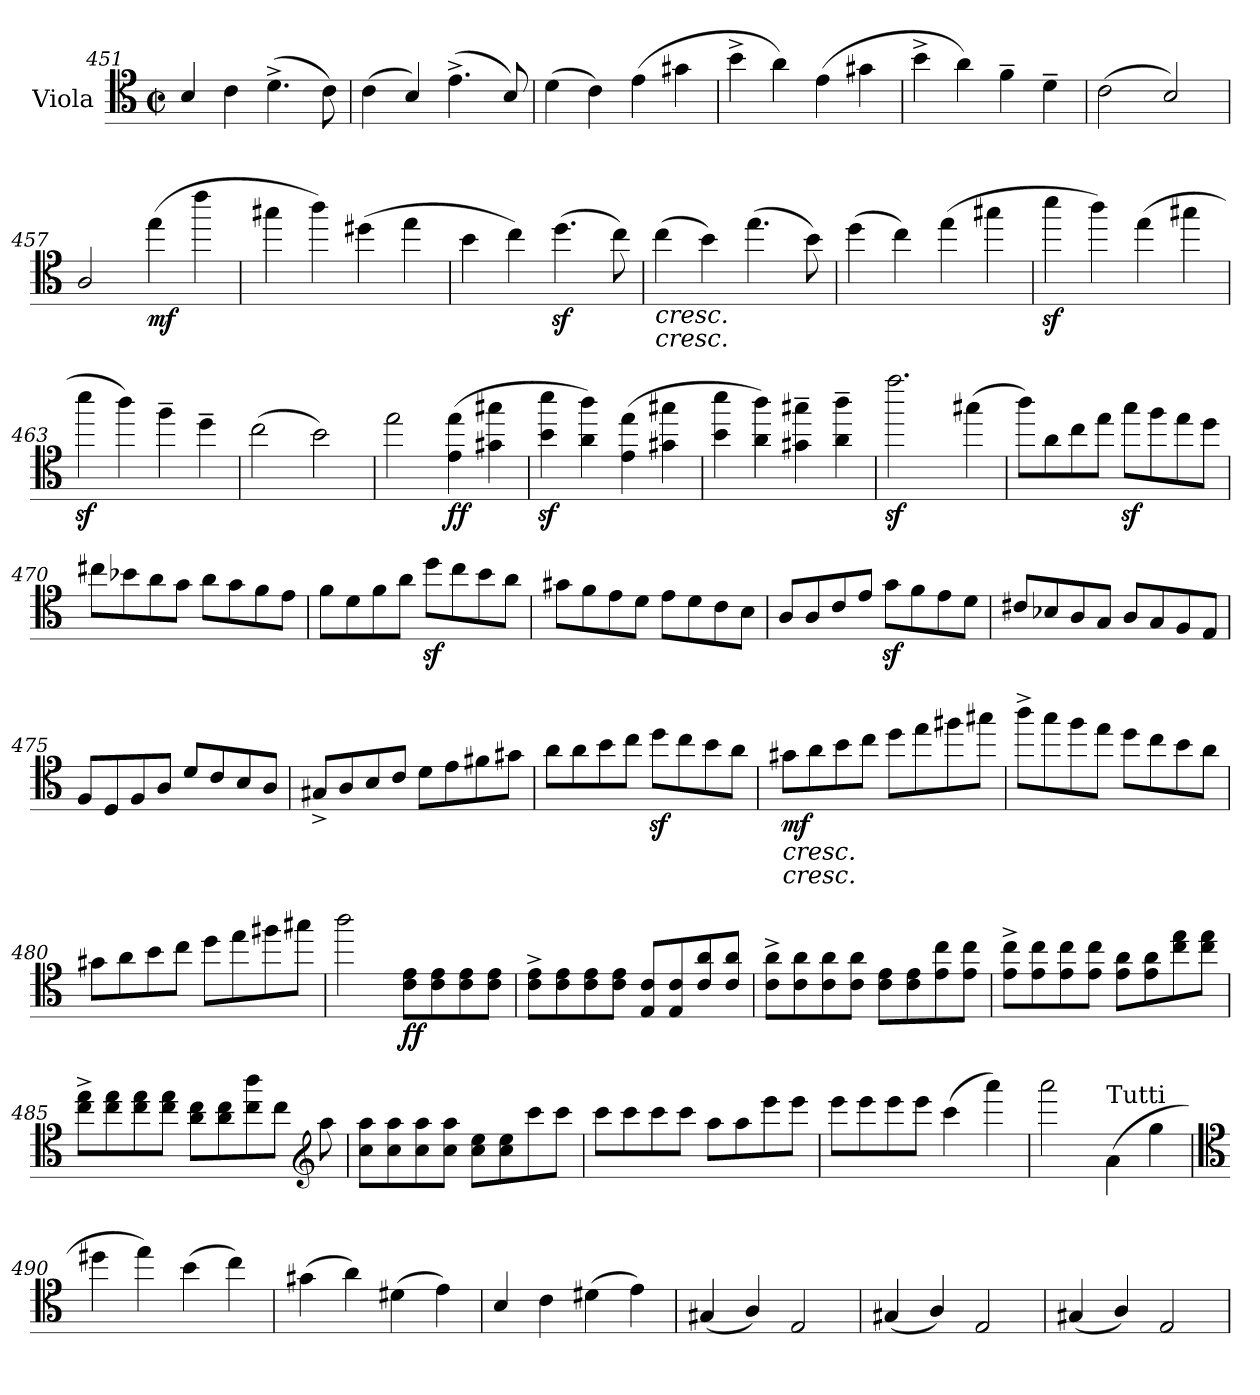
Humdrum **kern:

**kern	**dynam
*part1	*part1
*staff1	*staff1
*I"Viola	*
*I'Vla.	*
*clefC4	*
*k[]	*
*M2/2	*
*met(c|)	*
=451	=451
4B/	.
4c\	.
(<4.d^\	.
8c\)	.
=452	=452
(<4c\	.
4B/)	.
(>4.e^\	.
8B/)	.
=453	=453
(<4d\	.
4c\)	.
(>4e\	.
4g#X\	.
=454	=454
4b^\	.
4a\)	.
(>4e\	.
4g#X\	.
=455	=455
4b^\	.
4a\)	.
4f~\	.
4d~\	.
=456	=456
(<2c\	.
2B/)	.
=457	=457
2A/	.
!	!LO:DY:b
(>4ee\	mf
4ccc\	.
=458	=458
4gg#X\	.
4aa\)	.
(>4dd#X\	.
4ee\	.
=459	=459
4b\	.
4cc\)	.
(>4.ddz<\	.
8cc\)	.
=460	=460
!LO:TX:b:i:t=cresc.	!
!LO:TX:b:i:t=cresc.	!
(>4cc\	.
4b\)	.
(>4.ee\	.
8b\)	.
=461	=461
(>4dd\	.
4cc\)	.
(>4ee\	.
4gg#X\	.
=462	=462
4bbz<\	.
4aa\)	.
(>4ee\	.
4gg#X\	.
=463	=463
4bbz<\	.
4aa\)	.
4ff~\	.
4dd~\	.
=464	=464
(>2cc\	.
2b\)	.
=465	=465
2ee\	.
!	!LO:DY:b
(>4e\ 4ee\	ff
4g#X\ 4gg#X\	.
=466	=466
4b\z< 4bb\z<	.
4a\ 4aa\)	.
(>4e\ 4ee\	.
4g#X\ 4gg#X\	.
=467	=467
4b\ 4bb\	.
4a\ 4aa\)	.
4g#X\~ 4gg#X\~	.
4a\~ 4aa\~	.
=468	=468
2.eeez<\	.
(>4gg#X\	.
=469	=469
8aa\L)	.
8a\	.
8cc\	.
8ee\J	.
8ggz<\L	.
8ff\	.
8ee\	.
8dd\J	.
=470	=470
8cc#X\L	.
8b-X\	.
8a\	.
8g\J	.
8a\L	.
8g\	.
8f\	.
8e\J	.
=471	=471
8f\L	.
8d\	.
8f\	.
8a\J	.
8ddz<\L	.
8cc\	.
8b\	.
8a\J	.
=472	=472
8g#X\L	.
8f\	.
8e\	.
8d\J	.
8e\L	.
8d\	.
8c\	.
8B/J	.
=473	=473
8A/L	.
8A/	.
8c\	.
8e\J	.
8gz<\L	.
8f\	.
8e\	.
8d\J	.
=474	=474
8c#X\L	.
8B-X/	.
8A/	.
8G/J	.
8A/L	.
8G/	.
8F/	.
8E/J	.
=475	=475
8F/L	.
8D/	.
8F/	.
8A/J	.
8d\L	.
8c\	.
8B/	.
8A/J	.
=476	=476
8G#X^/L	.
8A/	.
8B/	.
8c\J	.
8d\L	.
8e\	.
8f#X\	.
8g#X\J	.
=477	=477
8a\L	.
8a\	.
8b\	.
8cc\J	.
8ddz<\L	.
8cc\	.
8b\	.
8a\J	.
=478	=478
!LO:TX:b:i:t=cresc.	!
!LO:TX:b:i:t=cresc.	!
!	!LO:DY:b
8g#X\L	mf
8a\	.
8b\	.
8cc\J	.
8dd\L	.
8ee\	.
8ff#X\	.
8gg#X\J	.
=479	=479
8aa^\L	.
8gg\	.
8ff\	.
8ee\J	.
8dd\L	.
8cc\	.
8b\	.
8a\J	.
=480	=480
8g#X\L	.
8a\	.
8b\	.
8cc\J	.
8dd\L	.
8ee\	.
8ff#X\	.
8gg#X\J	.
=481	=481
2aa\	.
!	!LO:DY:b
8c\ 8e\L	ff
8c\ 8e\	.
8c\ 8e\	.
8c\ 8e\J	.
=482	=482
8c\^ 8e\^L	.
8c\ 8e\	.
8c\ 8e\	.
8c\ 8e\J	.
8E/ 8c\L	.
8E/ 8c\	.
8c\ 8a\	.
8c\ 8a\J	.
=483	=483
8c\^ 8a\^L	.
8c\ 8a\	.
8c\ 8a\	.
8c\ 8a\J	.
8c\ 8e\L	.
8c\ 8e\	.
8e\ 8cc\	.
8e\ 8cc\J	.
=484	=484
8e\^ 8cc\^L	.
8e\ 8cc\	.
8e\ 8cc\	.
8e\ 8cc\J	.
8e\ 8a\L	.
8e\ 8a\	.
8cc\ 8ee\	.
8cc\ 8ee\J	.
=485	=485
8cc\^ 8ee\^L	.
8cc\ 8ee\	.
8cc\ 8ee\	.
8cc\ 8ee\J	.
8a\ 8cc\L	.
8a\ 8cc\	.
8cc\ 8aa\	.
8cc\J	.
*clefG2	*
8aa\	.
=486	=486
8cc\ 8aa\L	.
8cc\ 8aa\	.
8cc\ 8aa\	.
8cc\ 8aa\J	.
8cc\ 8ee\L	.
8cc\ 8ee\	.
8ccc\	.
8ccc\J	.
=487	=487
8ccc\L	.
8ccc\	.
8ccc\	.
8ccc\J	.
8aa\L	.
8aa\	.
8eee\	.
8eee\J	.
=488	=488
8eee\L	.
8eee\	.
8eee\	.
8eee\J	.
(>4ccc\	.
4aaa\)	.
=489	=489
2aaa\	.
!LO:TX:a:t=Tutti	!
(>4a!\	.
4gg!\	.
=490	=490
*clefC4	*
4dd#X!\	.
4ee!\)	.
(>4b!\	.
4cc!\)	.
=491	=491
(>4g#X!\	.
4a!\)	.
(<4d#X!\	.
4e!\)	.
=492	=492
4B!/	.
4c!\	.
(<4d#X!\	.
4e!\)	.
=493	=493
(<4G#X!/	.
4A!/)	.
2E!/	.
=494	=494
(<4G#X!/	.
4A!/)	.
2E!/	.
=495	=495
(<4G#X!/	.
4A!/)	.
2E!/	.
=	=
*-	*-
